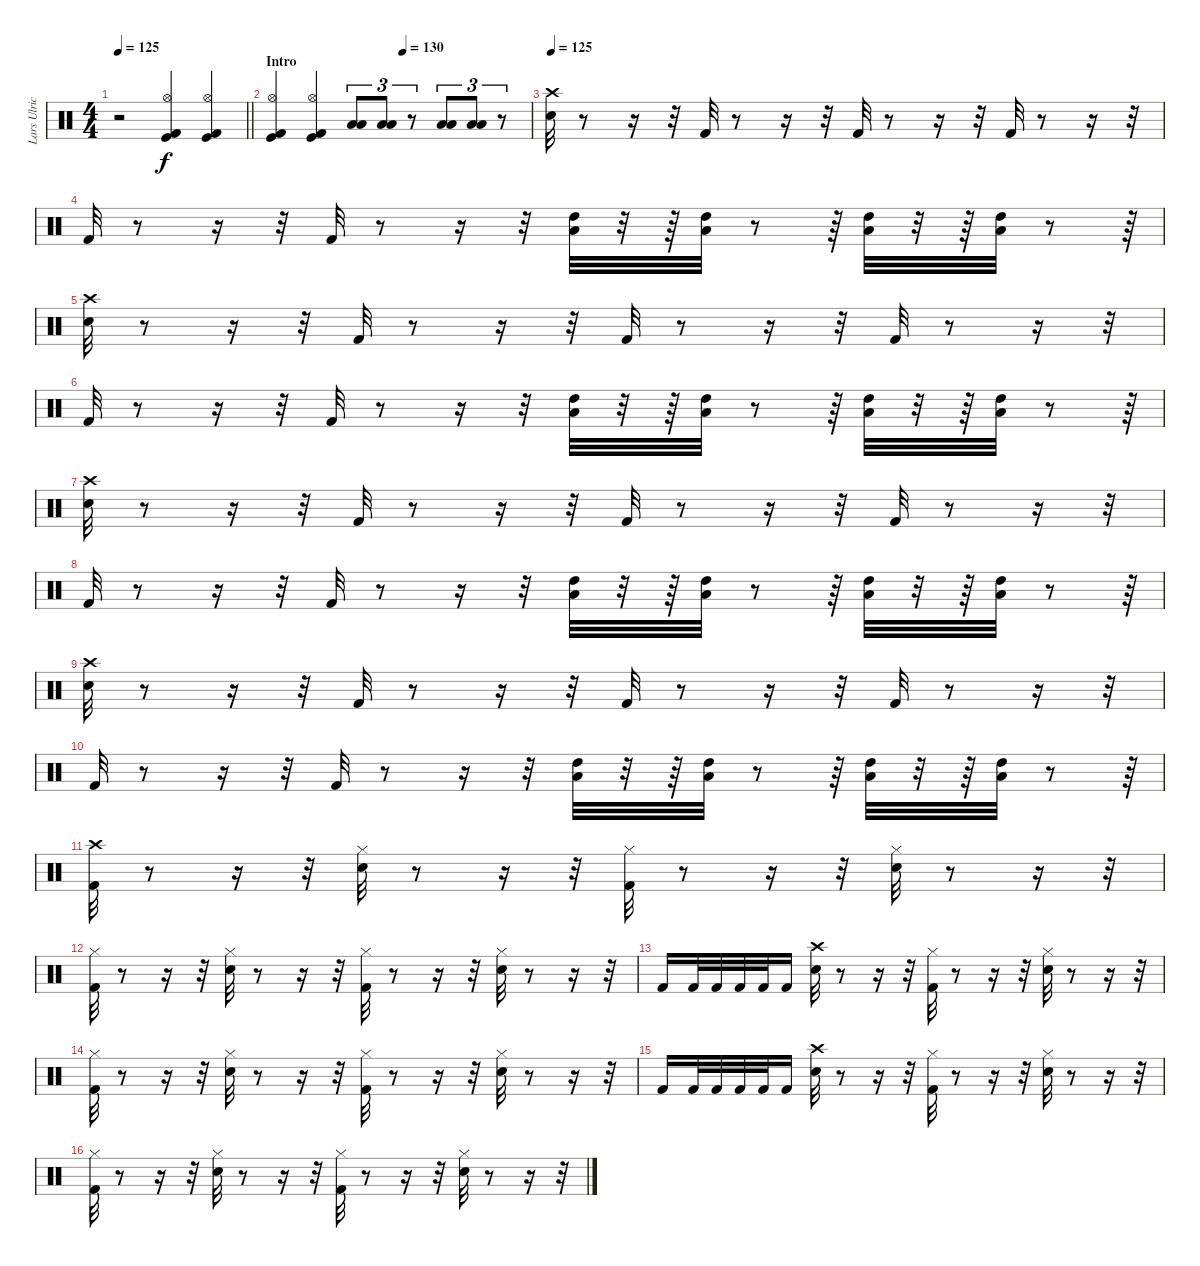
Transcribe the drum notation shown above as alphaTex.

\track ("Lars Ulrich (Drums)" "Lars Ulric") {instrument percussion}
\staff {score}
\articulation defaults
\ts (4 4)
\tempo 125
\clef neutral
\barLineRight lightlight
\ks c
r.2{dy f} ("Kick (hit)" "Hi-Hat (open)" "Kick (hit) 2").4 ("Kick (hit)" "Hi-Hat (open)" "Kick (hit) 2").4 |
\section ("" "Intro")
\tempo (130 0.5)
("Kick (hit)" "Hi-Hat (open)" "Kick (hit) 2").4 ("Kick (hit)" "Hi-Hat (open)" "Kick (hit) 2").4 ("Low Tom (hit)" "Low Floor Tom (hit)").8{tu (3 2)} ("Low Tom (hit)" "Low Floor Tom (hit)").8{tu (3 2)} r.8{tu (3 2)} ("Low Tom (hit)" "Low Floor Tom (hit)").8{tu (3 2)} ("Low Tom (hit)" "Low Floor Tom (hit)").8{tu (3 2)} r.8{tu (3 2)} |
\tempo 125
("Snare (hit) 2" "Crash high (hit)").32 r.8 r.16 r.32 "Kick (hit) 2".32 r.8 r.16 r.32 "Kick (hit) 2".32 r.8 r.16 r.32 "Kick (hit) 2".32 r.8 r.16 r.32 |
"Kick (hit) 2".32 r.8 r.16 r.32 "Kick (hit) 2".32 r.8 r.16 r.32 ("High Tom (hit)" "Low Tom (hit)").32 r.32 r.64 ("High Tom (hit)" "Low Tom (hit)").32 r.8 r.64 ("Low Tom (hit)" "High Tom (hit)").32 r.32 r.64 ("Low Tom (hit)" "High Tom (hit)").32 r.8 r.64 |
("Snare (hit) 2" "Crash high (hit)").32 r.8 r.16 r.32 "Kick (hit) 2".32 r.8 r.16 r.32 "Kick (hit) 2".32 r.8 r.16 r.32 "Kick (hit) 2".32 r.8 r.16 r.32 |
"Kick (hit) 2".32 r.8 r.16 r.32 "Kick (hit) 2".32 r.8 r.16 r.32 ("High Tom (hit)" "Low Tom (hit)").32 r.32 r.64 ("High Tom (hit)" "Low Tom (hit)").32 r.8 r.64 ("Low Tom (hit)" "High Tom (hit)").32 r.32 r.64 ("Low Tom (hit)" "High Tom (hit)").32 r.8 r.64 |
("Snare (hit) 2" "Crash high (hit)").32 r.8 r.16 r.32 "Kick (hit) 2".32 r.8 r.16 r.32 "Kick (hit) 2".32 r.8 r.16 r.32 "Kick (hit) 2".32 r.8 r.16 r.32 |
"Kick (hit) 2".32 r.8 r.16 r.32 "Kick (hit) 2".32 r.8 r.16 r.32 ("High Tom (hit)" "Low Tom (hit)").32 r.32 r.64 ("High Tom (hit)" "Low Tom (hit)").32 r.8 r.64 ("Low Tom (hit)" "High Tom (hit)").32 r.32 r.64 ("Low Tom (hit)" "High Tom (hit)").32 r.8 r.64 |
("Snare (hit) 2" "Crash high (hit)").32 r.8 r.16 r.32 "Kick (hit) 2".32 r.8 r.16 r.32 "Kick (hit) 2".32 r.8 r.16 r.32 "Kick (hit) 2".32 r.8 r.16 r.32 |
"Kick (hit) 2".32 r.8 r.16 r.32 "Kick (hit) 2".32 r.8 r.16 r.32 ("High Tom (hit)" "Low Tom (hit)").32 r.32 r.64 ("High Tom (hit)" "Low Tom (hit)").32 r.8 r.64 ("Low Tom (hit)" "High Tom (hit)").32 r.32 r.64 ("Low Tom (hit)" "High Tom (hit)").32 r.8 r.64 |
("Kick (hit) 2" "Crash high (hit)").32 r.8 r.16 r.32 ("Hi-Hat (closed)" "Snare (hit) 2").32 r.8 r.16 r.32 ("Hi-Hat (closed)" "Kick (hit) 2").32 r.8 r.16 r.32 ("Snare (hit) 2" "Hi-Hat (closed)").32 r.8 r.16 r.32 |
("Kick (hit) 2" "Hi-Hat (closed)").32 r.8 r.16 r.32 ("Snare (hit) 2" "Hi-Hat (closed)").32 r.8 r.16 r.32 ("Kick (hit) 2" "Hi-Hat (closed)").32 r.8 r.16 r.32 ("Snare (hit) 2" "Hi-Hat (closed)").32 r.8 r.16 r.32 |
"Kick (hit) 2".16 "Kick (hit) 2".32 "Kick (hit) 2".32 "Kick (hit) 2".32 "Kick (hit) 2".32 "Kick (hit) 2".16 ("Snare (hit) 2" "Crash high (hit)").32 r.8 r.16 r.32 ("Kick (hit) 2" "Hi-Hat (closed)").32 r.8 r.16 r.32 ("Snare (hit) 2" "Hi-Hat (closed)").32 r.8 r.16 r.32 |
("Kick (hit) 2" "Hi-Hat (closed)").32 r.8 r.16 r.32 ("Snare (hit) 2" "Hi-Hat (closed)").32 r.8 r.16 r.32 ("Kick (hit) 2" "Hi-Hat (closed)").32 r.8 r.16 r.32 ("Snare (hit) 2" "Hi-Hat (closed)").32 r.8 r.16 r.32 |
"Kick (hit) 2".16 "Kick (hit) 2".32 "Kick (hit) 2".32 "Kick (hit) 2".32 "Kick (hit) 2".32 "Kick (hit) 2".16 ("Snare (hit) 2" "Crash high (hit)").32 r.8 r.16 r.32 ("Kick (hit) 2" "Hi-Hat (closed)").32 r.8 r.16 r.32 ("Snare (hit) 2" "Hi-Hat (closed)").32 r.8 r.16 r.32 |
("Kick (hit) 2" "Hi-Hat (closed)").32 r.8 r.16 r.32 ("Snare (hit) 2" "Hi-Hat (closed)").32 r.8 r.16 r.32 ("Kick (hit) 2" "Hi-Hat (closed)").32 r.8 r.16 r.32 ("Snare (hit) 2" "Hi-Hat (closed)").32 r.8 r.16 r.32
